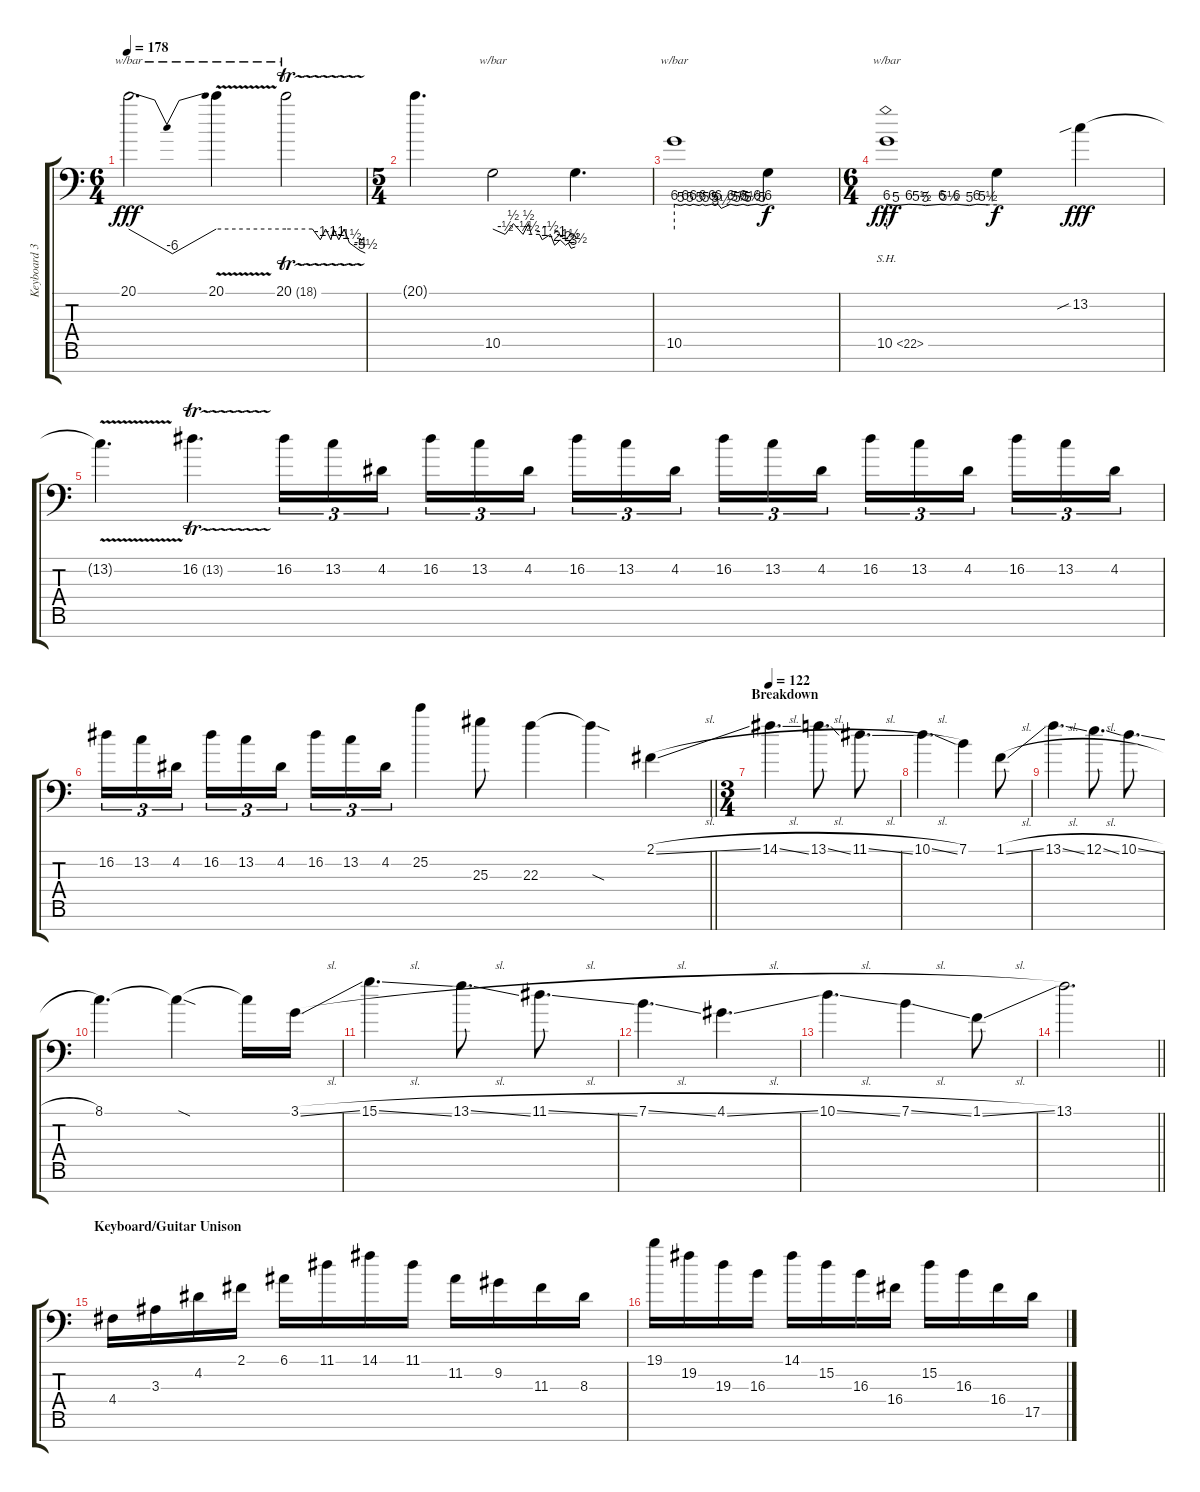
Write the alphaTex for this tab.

\track ("Keyboard 3 (Lead)" "Keyboard 3") {instrument lead2sawtooth}
\staff {score tabs}
\tuning (E4 B3 G3 D3 A2 E2 A1) {hide}
\ts (6 4)
\tempo 178
\clef f4
\ks c
20.1{t}.2{d tbe (dip default 0 0 30 -24 60 0) dy fff} 20.1{v}.4{tbe (hold default 0 0 60 0)} 20.1{tr (18 16)}.2{tbe (custom default 0 0 20 0 26 -4 30 0 34 -4 36 0 40 -4 44 0 48 -6 56 -16 60 -22)} |
\ts (5 4)
20.1{t}.4{d} 10.5.2{tbe (custom default 0 0 9 -2 15 2 22 -2 26 2 28 -2 34 -2 36 -4 42 -2 45 -8 49 -4 53 -8 55 -6 57 -12 60 -10)} 10.5{t}.4{d} |
10.5.1{tbe (custom default 0 24 4 20 7 24 10 20 12 24 16 20 18 24 20 20 24 24 26 20 28 24 30 14 36 24 40 20 42 22 44 24 47 20 49 22 53 24 56 20 60 24)} 10.5{t}.4{dy f} |
\ts (6 4)
10.5{sh 12}.1{tbe (custom default 0 24 5 20 12 24 19 22 21 20 30 24 34 22 38 24 45 20 49 24 55 22 60 22) dy fff} 10.5{t}.4{dy f} 13.2{sib}.4{dy fff} |
13.2{v t}.4{d} 16.2{tr (13 16)}.4{d} 16.2.16{tu (3 2)} 13.2.16{tu (3 2)} 4.2.16{tu (3 2) beam splitsecondary} 16.2.16{tu (3 2)} 13.2.16{tu (3 2)} 4.2.16{tu (3 2) beam splitsecondary} 16.2.16{tu (3 2)} 13.2.16{tu (3 2)} 4.2.16{tu (3 2) beam splitsecondary} 16.2.16{tu (3 2)} 13.2.16{tu (3 2)} 4.2.16{tu (3 2) beam splitsecondary} 16.2.16{tu (3 2)} 13.2.16{tu (3 2)} 4.2.16{tu (3 2) beam splitsecondary} 16.2.16{tu (3 2)} 13.2.16{tu (3 2)} 4.2.16{tu (3 2)} |
\barLineRight lightlight
16.2.16{tu (3 2)} 13.2.16{tu (3 2)} 4.2.16{tu (3 2) beam splitsecondary} 16.2.16{tu (3 2)} 13.2.16{tu (3 2)} 4.2.16{tu (3 2) beam splitsecondary} 16.2.16{tu (3 2)} 13.2.16{tu (3 2)} 4.2.16{tu (3 2)} 25.2.4 25.3.8 22.3.4 22.3{sod t}.4 2.1{sl}.4 |
\ts (3 4)
\section ("" "Breakdown")
\tempo 122
14.1{sl}.4{d} 13.1{sl}.8{d} 11.1{sl}.8{d} |
10.1{sl}.4{d} 7.1.4 1.1{sl}.8 |
13.1{sl}.4{d} 12.1{sl}.8{d} 10.1{sl}.8{d} |
8.1.4{d} 8.1{sod t}.4 8.1{t}.16 3.1{sl}.16 |
15.1{sl}.4{d} 13.1{sl}.8{d} 11.1{sl}.8{d} |
7.1{sl}.4{d} 4.1{sl}.4{d} |
10.1{sl}.4{d} 7.1{sl}.4 1.1{sl}.8 |
\barLineRight lightlight
13.1.2{d} |
\section ("" "Keyboard/Guitar Unison")
4.4.16{balance 0 instrument lead2sawtooth} 3.3.16 4.2.16 2.1.16 6.1.16 11.1.16 14.1.16 11.1.16 11.2.16 9.2.16 11.3.16 8.3.16 |
19.1.16 19.2.16 19.3.16 16.3.16 14.1.16 15.2.16 16.3.16 16.4.16 15.2.16 16.3.16 16.4.16 17.5.16
